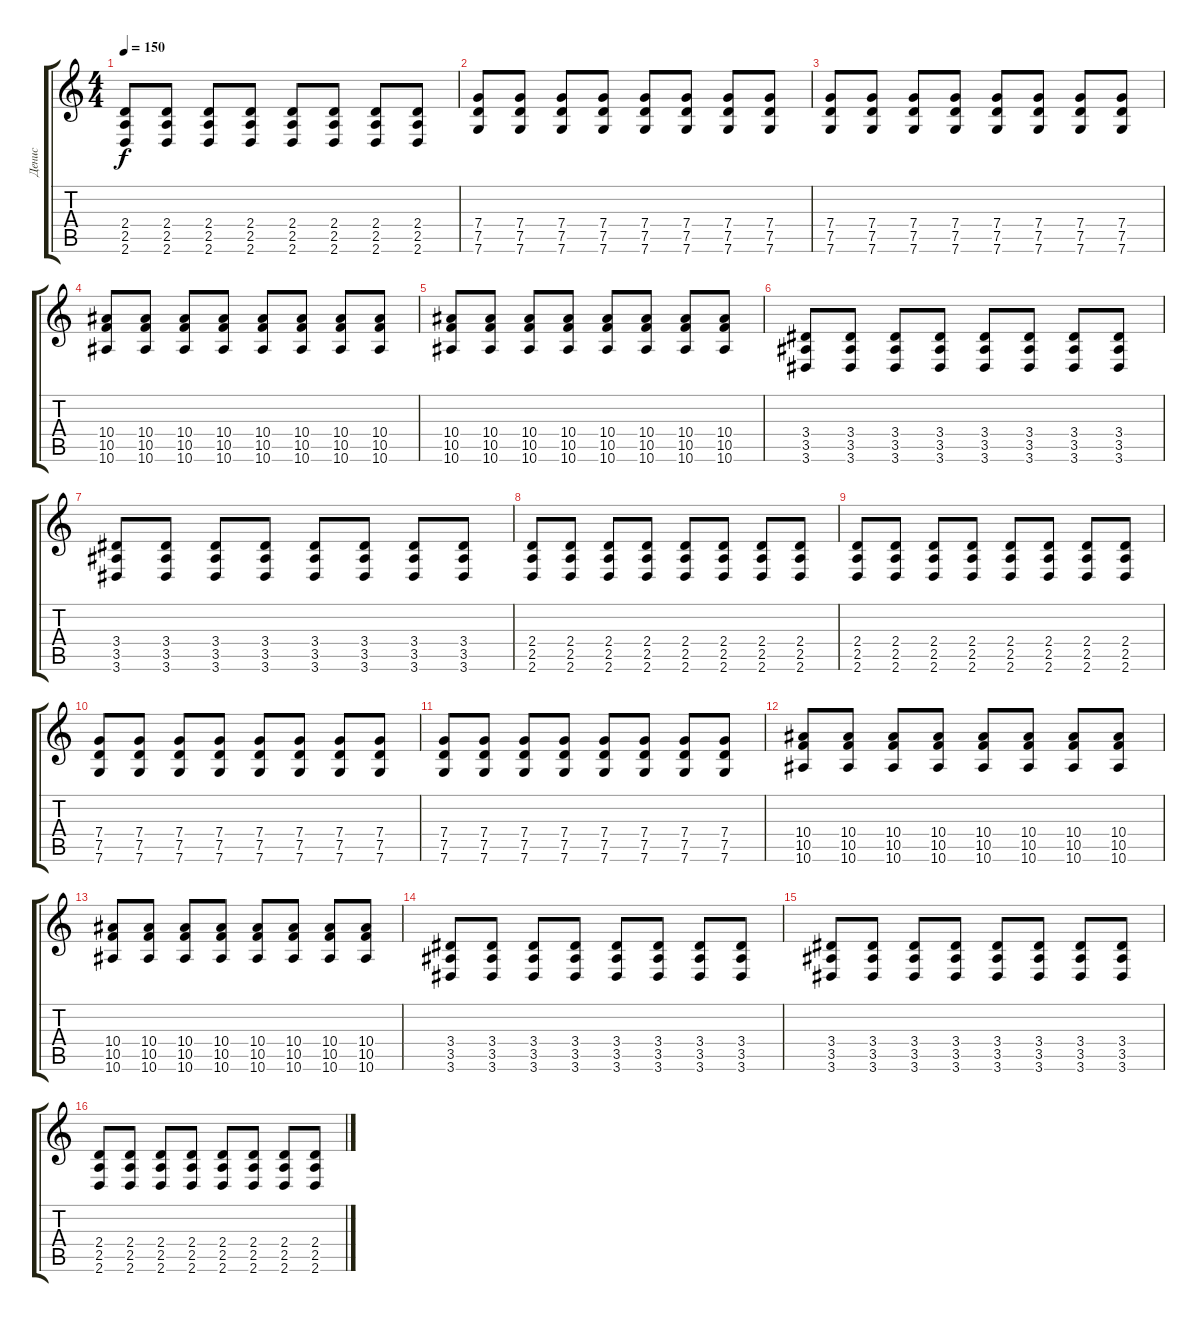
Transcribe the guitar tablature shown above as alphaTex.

\track ("Денис" "Денис") {instrument overdrivenguitar}
\staff {score tabs}
\tuning (D4 A3 F3 C3 G2 C2) {hide}
\ts (4 4)
\tempo 150
\clef g2
\ks c
(2.4 2.5 2.6).8{dy f} (2.4 2.5 2.6).8 (2.4 2.5 2.6).8 (2.4 2.5 2.6).8 (2.4 2.5 2.6).8 (2.4 2.5 2.6).8 (2.4 2.5 2.6).8 (2.4 2.5 2.6).8 |
(7.4 7.5 7.6).8 (7.4 7.5 7.6).8 (7.4 7.5 7.6).8 (7.4 7.5 7.6).8 (7.4 7.5 7.6).8 (7.4 7.5 7.6).8 (7.4 7.5 7.6).8 (7.4 7.5 7.6).8 |
(7.4 7.5 7.6).8 (7.4 7.5 7.6).8 (7.4 7.5 7.6).8 (7.4 7.5 7.6).8 (7.4 7.5 7.6).8 (7.4 7.5 7.6).8 (7.4 7.5 7.6).8 (7.4 7.5 7.6).8 |
(10.4 10.5 10.6).8 (10.4 10.5 10.6).8 (10.4 10.5 10.6).8 (10.4 10.5 10.6).8 (10.4 10.5 10.6).8 (10.4 10.5 10.6).8 (10.4 10.5 10.6).8 (10.4 10.5 10.6).8 |
(10.4 10.5 10.6).8 (10.4 10.5 10.6).8 (10.4 10.5 10.6).8 (10.4 10.5 10.6).8 (10.4 10.5 10.6).8 (10.4 10.5 10.6).8 (10.4 10.5 10.6).8 (10.4 10.5 10.6).8 |
(3.4 3.5 3.6).8 (3.4 3.5 3.6).8 (3.4 3.5 3.6).8 (3.4 3.5 3.6).8 (3.4 3.5 3.6).8 (3.4 3.5 3.6).8 (3.4 3.5 3.6).8 (3.4 3.5 3.6).8 |
(3.4 3.5 3.6).8 (3.4 3.5 3.6).8 (3.4 3.5 3.6).8 (3.4 3.5 3.6).8 (3.4 3.5 3.6).8 (3.4 3.5 3.6).8 (3.4 3.5 3.6).8 (3.4 3.5 3.6).8 |
(2.4 2.5 2.6).8 (2.4 2.5 2.6).8 (2.4 2.5 2.6).8 (2.4 2.5 2.6).8 (2.4 2.5 2.6).8 (2.4 2.5 2.6).8 (2.4 2.5 2.6).8 (2.4 2.5 2.6).8 |
(2.4 2.5 2.6).8 (2.4 2.5 2.6).8 (2.4 2.5 2.6).8 (2.4 2.5 2.6).8 (2.4 2.5 2.6).8 (2.4 2.5 2.6).8 (2.4 2.5 2.6).8 (2.4 2.5 2.6).8 |
(7.4 7.5 7.6).8 (7.4 7.5 7.6).8 (7.4 7.5 7.6).8 (7.4 7.5 7.6).8 (7.4 7.5 7.6).8 (7.4 7.5 7.6).8 (7.4 7.5 7.6).8 (7.4 7.5 7.6).8 |
(7.4 7.5 7.6).8 (7.4 7.5 7.6).8 (7.4 7.5 7.6).8 (7.4 7.5 7.6).8 (7.4 7.5 7.6).8 (7.4 7.5 7.6).8 (7.4 7.5 7.6).8 (7.4 7.5 7.6).8 |
(10.4 10.5 10.6).8 (10.4 10.5 10.6).8 (10.4 10.5 10.6).8 (10.4 10.5 10.6).8 (10.4 10.5 10.6).8 (10.4 10.5 10.6).8 (10.4 10.5 10.6).8 (10.4 10.5 10.6).8 |
(10.4 10.5 10.6).8 (10.4 10.5 10.6).8 (10.4 10.5 10.6).8 (10.4 10.5 10.6).8 (10.4 10.5 10.6).8 (10.4 10.5 10.6).8 (10.4 10.5 10.6).8 (10.4 10.5 10.6).8 |
(3.4 3.5 3.6).8 (3.4 3.5 3.6).8 (3.4 3.5 3.6).8 (3.4 3.5 3.6).8 (3.4 3.5 3.6).8 (3.4 3.5 3.6).8 (3.4 3.5 3.6).8 (3.4 3.5 3.6).8 |
(3.4 3.5 3.6).8 (3.4 3.5 3.6).8 (3.4 3.5 3.6).8 (3.4 3.5 3.6).8 (3.4 3.5 3.6).8 (3.4 3.5 3.6).8 (3.4 3.5 3.6).8 (3.4 3.5 3.6).8 |
(2.4 2.5 2.6).8 (2.4 2.5 2.6).8 (2.4 2.5 2.6).8 (2.4 2.5 2.6).8 (2.4 2.5 2.6).8 (2.4 2.5 2.6).8 (2.4 2.5 2.6).8 (2.4 2.5 2.6).8
